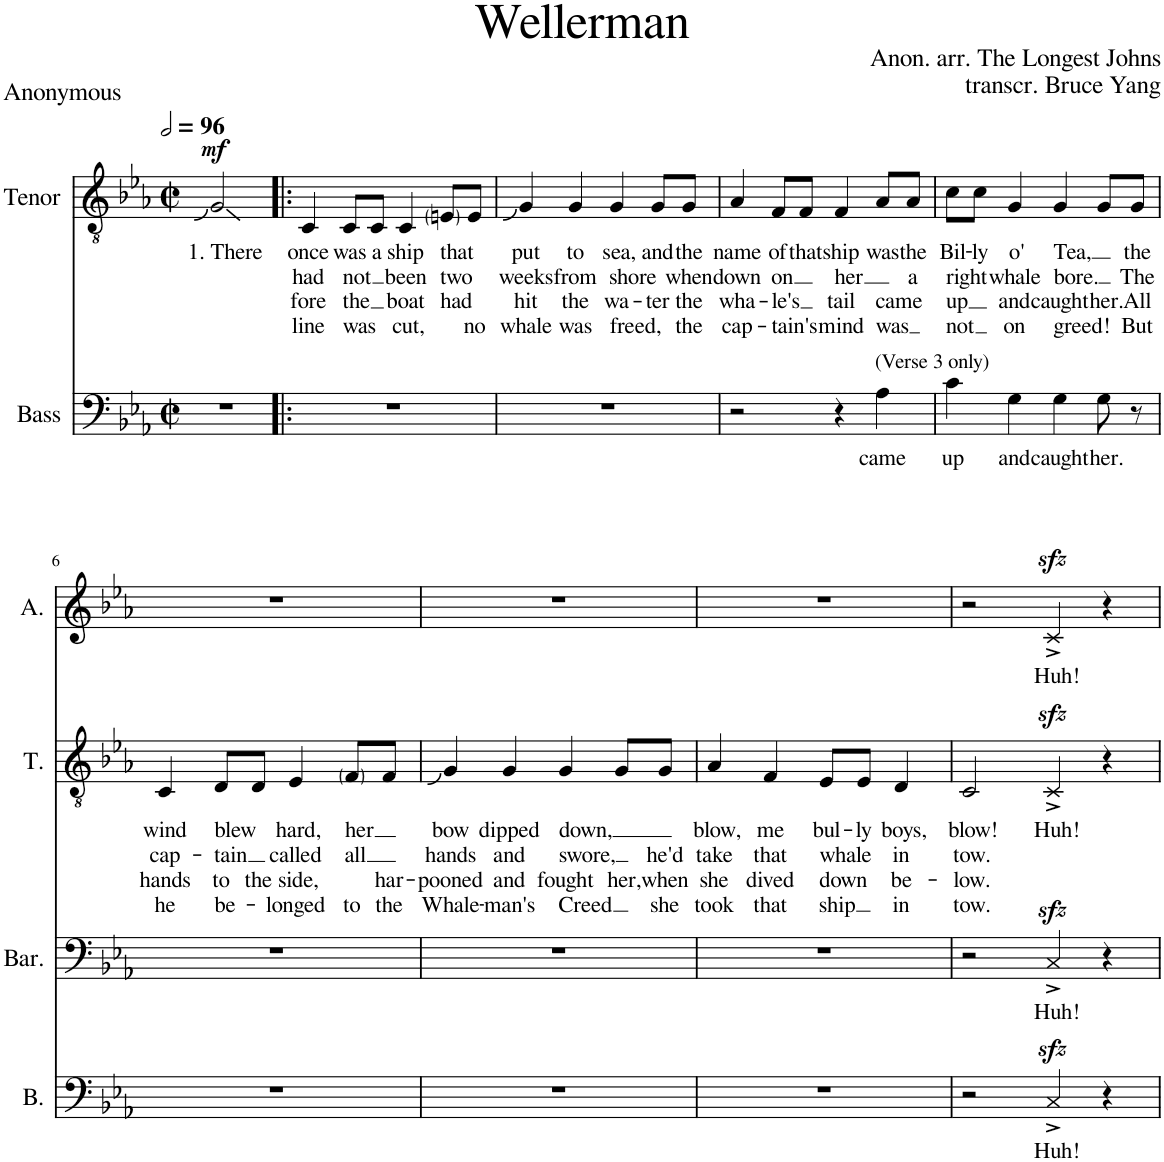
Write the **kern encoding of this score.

**kern	**text	**kern	**text	**kern	**text	**text	**text	**text	**dynam	**kern	**text
*part4	*part4	*part3	*part3	*part2	*part2	*part2	*part2	*part2	*part2	*part1	*part1
*staff4	*staff4	*staff3	*staff3	*staff2	*staff2	*staff2	*staff2	*staff2	*staff2	*staff1	*staff1
*I"Bass	*	*I"Baritone	*	*I"Tenor	*	*	*	*	*	*I"Alto	*
*I'B.	*	*I'Bar.	*	*I'T.	*	*	*	*	*	*I'A.	*
*	*	*stria5	*	*	*	*	*	*	*	*	*
*clefF4	*	*clefF4	*	*clefGv2	*	*	*	*	*	*clefG2	*
*	*	*	*	*Trd8c14	*	*	*	*	*	*Trd1c2	*
*k[b-e-a-]	*	*k[b-e-a-]	*	*k[b-e-a-]	*	*	*	*	*	*k[b-e-a-]	*
*M2/2	*	*M2/2	*	*M2/2	*	*	*	*	*	*M2/2	*
*met(c|)	*	*met(c|)	*	*met(c|)	*	*	*	*	*	*met(c|)	*
*MM192	*	*MM192	*	*MM192	*	*	*	*	*	*MM192	*
=1	=1	=1	=1	=1	=1	=1	=1	=1	=1	=1	=1
!	!	!	!	!	!LO:LY:b	!	!	!	!LO:DY:a	!	!
1r	.	1r	.	2G/	1. There	.	.	.	mf	1r	.
.	.	.	.	2ryy	.	.	.	.	.	.	.
=2!|:	=2!|:	=2!|:	=2!|:	=2!|:	=2!|:	=2!|:	=2!|:	=2!|:	=2!|:	=2!|:	=2!|:
!	!	!	!	!	!LO:LY:b	!LO:LY:b	!LO:LY:b	!LO:LY:b	!	!	!
1r	.	1r	.	4C/	once	had	fore	line	.	1r	.
!	!	!	!	!	!LO:LY:b	!LO:LY:b	!LO:LY:b	!LO:LY:b	!	!	!
.	.	.	.	8C/L	was	not	the	was	.	.	.
!	!	!	!	!	!LO:LY:b	!	!	!	!	!	!
.	.	.	.	8C/J	a	.	.	.	.	.	.
!	!	!	!	!	!LO:LY:b	!LO:LY:b	!LO:LY:b	!LO:LY:b	!	!	!
.	.	.	.	4C/	ship	been	boat	cut,	.	.	.
!	!	!	!	!	!LO:LY:b	!LO:LY:b	!LO:LY:b	!	!	!	!
.	.	.	.	8En/L	that	two	had	.	.	.	.
!	!	!	!	!	!	!	!	!LO:LY:b	!	!	!
.	.	.	.	8E/J	.	.	.	no	.	.	.
=3	=3	=3	=3	=3	=3	=3	=3	=3	=3	=3	=3
!	!	!	!	!	!LO:LY:b	!LO:LY:b	!LO:LY:b	!LO:LY:b	!	!	!
1r	.	1r	.	4G/	put	weeks	hit	whale	.	1r	.
!	!	!	!	!	!LO:LY:b	!LO:LY:b	!LO:LY:b	!LO:LY:b	!	!	!
.	.	.	.	4G/	to	from	the	was	.	.	.
!	!	!	!	!	!LO:LY:b	!LO:LY:b	!LO:LY:b	!LO:LY:b	!	!	!
.	.	.	.	4G/	sea,	shore	wa-	freed,	.	.	.
!	!	!	!	!	!LO:LY:b	!	!LO:LY:b	!	!	!	!
.	.	.	.	8G/L	and	.	-ter	.	.	.	.
!	!	!	!	!	!LO:LY:b	!LO:LY:b	!LO:LY:b	!LO:LY:b	!	!	!
.	.	.	.	8G/J	the	when	the	the	.	.	.
=4	=4	=4	=4	=4	=4	=4	=4	=4	=4	=4	=4
!	!	!	!	!	!LO:LY:b	!LO:LY:b	!LO:LY:b	!LO:LY:b	!	!	!
2r	.	1r	.	4A-/	name	down	wha-	cap-	.	1r	.
!	!	!	!	!	!LO:LY:b	!LO:LY:b	!LO:LY:b	!LO:LY:b	!	!	!
.	.	.	.	8F/L	of	on	-le's	-tain's	.	.	.
!	!	!	!	!	!LO:LY:b	!	!	!	!	!	!
.	.	.	.	8F/J	that	.	.	.	.	.	.
!	!	!	!	!	!LO:LY:b	!LO:LY:b	!LO:LY:b	!LO:LY:b	!	!	!
4r	.	.	.	4F/	ship	her	tail	mind	.	.	.
!LO:TX:a:t=(Verse 3 only)	!	!	!	!	!	!	!	!	!	!	!
!	!LO:LY:b	!	!	!	!LO:LY:b	!	!LO:LY:b	!LO:LY:b	!	!	!
4A-\	came	.	.	8A-/L	was	.	came	was	.	.	.
!	!	!	!	!	!LO:LY:b	!LO:LY:b	!	!	!	!	!
.	.	.	.	8A-/J	the	a	.	.	.	.	.
=5	=5	=5	=5	=5	=5	=5	=5	=5	=5	=5	=5
!	!LO:LY:b	!	!	!	!LO:LY:b	!LO:LY:b	!LO:LY:b	!LO:LY:b	!	!	!
4c\	up	1r	.	8c\L	Bil-	right	up	not	.	1r	.
!	!	!	!	!	!LO:LY:b	!	!	!	!	!	!
.	.	.	.	8c\J	-ly	.	.	.	.	.	.
!	!LO:LY:b	!	!	!	!LO:LY:b	!LO:LY:b	!LO:LY:b	!LO:LY:b	!	!	!
4G\	and	.	.	4G/	o'	whale	and	on	.	.	.
!	!LO:LY:b	!	!	!	!LO:LY:b	!LO:LY:b	!LO:LY:b	!LO:LY:b	!	!	!
4G\	caught	.	.	4G/	Tea,	bore.	caught	greed!	.	.	.
!	!LO:LY:b	!	!	!	!	!	!LO:LY:b	!	!	!	!
8G\	her.	.	.	8G/L	.	.	her.	.	.	.	.
!	!	!	!	!	!LO:LY:b	!LO:LY:b	!LO:LY:b	!LO:LY:b	!	!	!
8r	.	.	.	8G/J	the	The	All	But	.	.	.
!!LO:LB:g=z
=6	=6	=6	=6	=6	=6	=6	=6	=6	=6	=6	=6
!	!	!	!	!	!LO:LY:b	!LO:LY:b	!LO:LY:b	!LO:LY:b	!	!	!
1r	.	1r	.	4C/	wind	cap-	hands	he	.	1r	.
!	!	!	!	!	!LO:LY:b	!LO:LY:b	!LO:LY:b	!LO:LY:b	!	!	!
.	.	.	.	8D/L	blew	-tain	to	be-	.	.	.
!	!	!	!	!	!	!	!LO:LY:b	!	!	!	!
.	.	.	.	8D/J	.	.	the	.	.	.	.
!	!	!	!	!	!LO:LY:b	!LO:LY:b	!LO:LY:b	!LO:LY:b	!	!	!
.	.	.	.	4E-/	hard,	called	side,	-longed	.	.	.
!	!	!	!	!	!LO:LY:b	!LO:LY:b	!	!LO:LY:b	!	!	!
.	.	.	.	8F/L	her	all	.	to	.	.	.
!	!	!	!	!	!	!	!LO:LY:b	!LO:LY:b	!	!	!
.	.	.	.	8F/J	.	.	har-	the	.	.	.
=7	=7	=7	=7	=7	=7	=7	=7	=7	=7	=7	=7
!	!	!	!	!	!LO:LY:b	!LO:LY:b	!LO:LY:b	!LO:LY:b	!	!	!
1r	.	1r	.	4G/	bow	hands	-pooned	Whale-	.	1r	.
!	!	!	!	!	!LO:LY:b	!LO:LY:b	!LO:LY:b	!LO:LY:b	!	!	!
.	.	.	.	4G/	dipped	and	and	-man's	.	.	.
!	!	!	!	!	!LO:LY:b	!LO:LY:b	!LO:LY:b	!LO:LY:b	!	!	!
.	.	.	.	4G/	down,	swore,	fought	Creed	.	.	.
!	!	!	!	!	!	!	!LO:LY:b	!	!	!	!
.	.	.	.	8G/L	.	.	her,	.	.	.	.
!	!	!	!	!	!	!LO:LY:b	!LO:LY:b	!LO:LY:b	!	!	!
.	.	.	.	8G/J	.	he'd	when	she	.	.	.
=8	=8	=8	=8	=8	=8	=8	=8	=8	=8	=8	=8
!	!	!	!	!	!LO:LY:b	!LO:LY:b	!LO:LY:b	!LO:LY:b	!	!	!
1r	.	1r	.	4A-/	blow,	take	she	took	.	1r	.
!	!	!	!	!	!LO:LY:b	!LO:LY:b	!LO:LY:b	!LO:LY:b	!	!	!
.	.	.	.	4F/	me	that	dived	that	.	.	.
!	!	!	!	!	!LO:LY:b	!LO:LY:b	!LO:LY:b	!LO:LY:b	!	!	!
.	.	.	.	8E-/L	bul-	whale	down	ship	.	.	.
!	!	!	!	!	!LO:LY:b	!	!	!	!	!	!
.	.	.	.	8E-/J	-ly	.	.	.	.	.	.
!	!	!	!	!	!LO:LY:b	!LO:LY:b	!LO:LY:b	!LO:LY:b	!	!	!
.	.	.	.	4D/	boys,	in	be-	in	.	.	.
=9	=9	=9	=9	=9	=9	=9	=9	=9	=9	=9	=9
!	!	!	!	!	!LO:LY:b	!LO:LY:b	!LO:LY:b	!LO:LY:b	!	!	!
2r	.	2r	.	2C/	blow!	tow.	-low.	tow.	.	2r	.
!	!LO:LY:b	!	!LO:LY:b	!	!LO:LY:b	!	!	!	!	!	!LO:LY:b
4Czz>^/	Huh!	4Czz>^/	Huh!	4Czz>^/	Huh!	.	.	.	.	4czz>^/	Huh!
4r	.	4r	.	4r	.	.	.	.	.	4r	.
=	=	=	=	=	=	=	=	=	=	=	=
*-	*-	*-	*-	*-	*-	*-	*-	*-	*-	*-	*-
